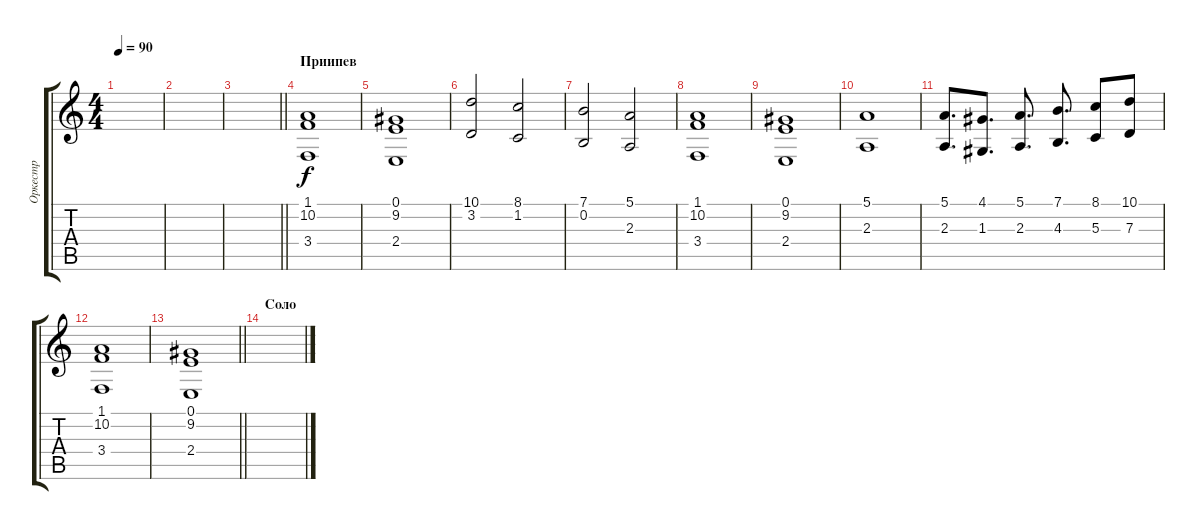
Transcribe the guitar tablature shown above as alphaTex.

\track ("Оркестр" "Оркестр") {instrument stringensemble1}
\staff {score tabs}
\tuning (E4 B3 G3 D3 A2 E2) {hide}
\ts (4 4)
\tempo 90
\clef g2
\ks c
|
|
\barLineRight lightlight
|
\section ("" "Приипев")
(1.1 10.2 3.4).1 |
(0.1 9.2 2.4).1 |
(10.1 3.2).2 (8.1 1.2).2 |
(7.1 0.2).2 (5.1 2.3).2 |
(1.1 10.2 3.4).1 |
(0.1 9.2 2.4).1 |
(5.1 2.3).1 |
(5.1 2.3).8{d} (4.1 1.3).8{d} (5.1 2.3).8{d} (7.1 4.3).8{d} (8.1 5.3).8 (10.1 7.3).8 |
(1.1 10.2 3.4).1 |
\barLineRight lightlight
(0.1 9.2 2.4).1 |
\section ("" "Соло")
